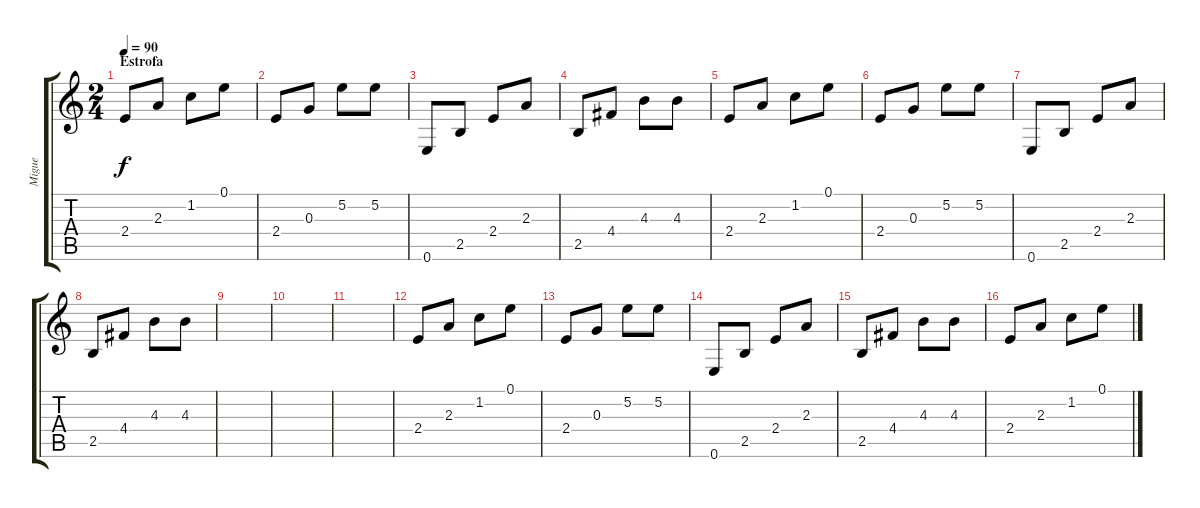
\track ("Migue" "Migue") {instrument acousticguitarsteel}
\staff {score tabs}
\tuning (E4 B3 G3 D3 A2 E2) {hide}
\ts (2 4)
\section ("" "Estrofa")
\tempo 90
\clef g2
\ks c
2.4.8{dy f} 2.3.8 1.2.8 0.1.8 |
2.4.8 0.3.8 5.2.8 5.2.8 |
0.6.8 2.5.8 2.4.8 2.3.8 |
2.5.8 4.4.8 4.3.8 4.3.8 |
2.4.8 2.3.8 1.2.8 0.1.8 |
2.4.8 0.3.8 5.2.8 5.2.8 |
0.6.8 2.5.8 2.4.8 2.3.8 |
2.5.8 4.4.8 4.3.8 4.3.8 |
|
|
|
2.4.8 2.3.8 1.2.8 0.1.8 |
2.4.8 0.3.8 5.2.8 5.2.8 |
0.6.8 2.5.8 2.4.8 2.3.8 |
2.5.8 4.4.8 4.3.8 4.3.8 |
2.4.8 2.3.8 1.2.8 0.1.8
